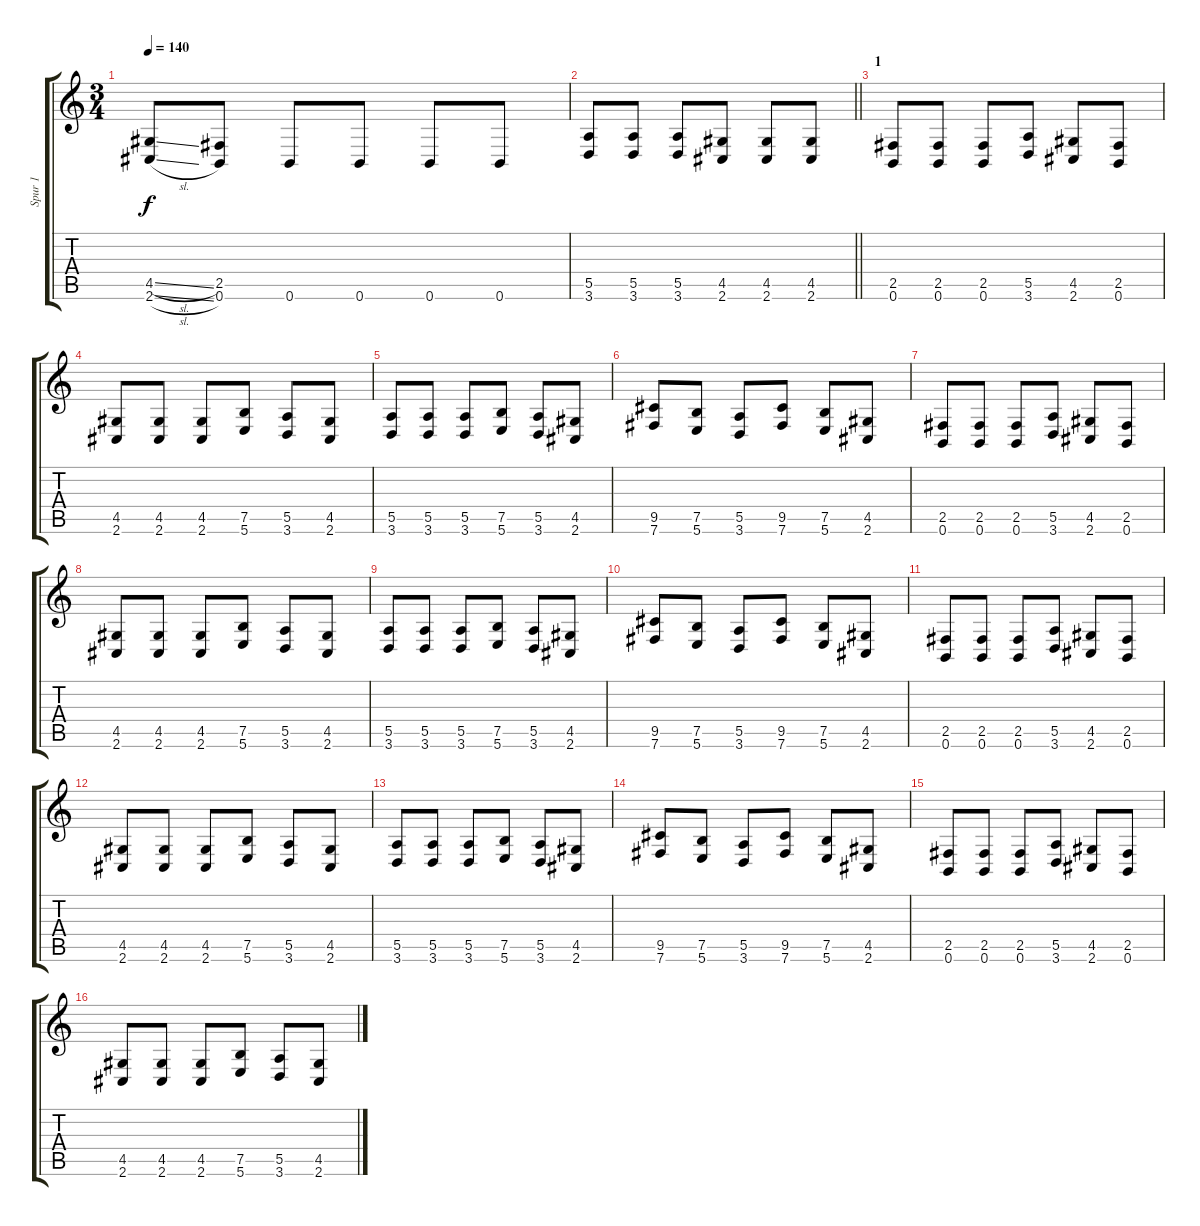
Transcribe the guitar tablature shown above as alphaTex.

\track ("Spur 1" "Spur 1") {instrument distortionguitar}
\staff {score tabs}
\tuning (B3 Gb3 D3 A2 E2 B1) {hide}
\ts (3 4)
\tempo 140
\clef g2
\ks c
(4.5{sl} 2.6{sl}).8{dy f} (2.5 0.6).8 0.6.8 0.6.8 0.6.8 0.6.8 |
\barLineRight lightlight
(5.5 3.6).8 (5.5 3.6).8 (5.5 3.6).8 (4.5 2.6).8 (4.5 2.6).8 (4.5 2.6).8 |
\section ("" "1")
(2.5 0.6).8{volume 16} (2.5 0.6).8 (2.5 0.6).8 (5.5 3.6).8 (4.5 2.6).8 (2.5 0.6).8 |
(4.5 2.6).8 (4.5 2.6).8 (4.5 2.6).8 (7.5 5.6).8 (5.5 3.6).8 (4.5 2.6).8 |
(5.5 3.6).8 (5.5 3.6).8 (5.5 3.6).8 (7.5 5.6).8 (5.5 3.6).8 (4.5 2.6).8 |
(9.5 7.6).8 (7.5 5.6).8 (5.5 3.6).8 (9.5 7.6).8 (7.5 5.6).8 (4.5 2.6).8 |
(2.5 0.6).8 (2.5 0.6).8 (2.5 0.6).8 (5.5 3.6).8 (4.5 2.6).8 (2.5 0.6).8 |
(4.5 2.6).8 (4.5 2.6).8 (4.5 2.6).8 (7.5 5.6).8 (5.5 3.6).8 (4.5 2.6).8 |
(5.5 3.6).8 (5.5 3.6).8 (5.5 3.6).8 (7.5 5.6).8 (5.5 3.6).8 (4.5 2.6).8 |
(9.5 7.6).8 (7.5 5.6).8 (5.5 3.6).8 (9.5 7.6).8 (7.5 5.6).8 (4.5 2.6).8 |
(2.5 0.6).8 (2.5 0.6).8 (2.5 0.6).8 (5.5 3.6).8 (4.5 2.6).8 (2.5 0.6).8 |
(4.5 2.6).8 (4.5 2.6).8 (4.5 2.6).8 (7.5 5.6).8 (5.5 3.6).8 (4.5 2.6).8 |
(5.5 3.6).8 (5.5 3.6).8 (5.5 3.6).8 (7.5 5.6).8 (5.5 3.6).8 (4.5 2.6).8 |
(9.5 7.6).8 (7.5 5.6).8 (5.5 3.6).8 (9.5 7.6).8 (7.5 5.6).8 (4.5 2.6).8 |
(2.5 0.6).8 (2.5 0.6).8 (2.5 0.6).8 (5.5 3.6).8 (4.5 2.6).8 (2.5 0.6).8 |
(4.5 2.6).8 (4.5 2.6).8 (4.5 2.6).8 (7.5 5.6).8 (5.5 3.6).8 (4.5 2.6).8
